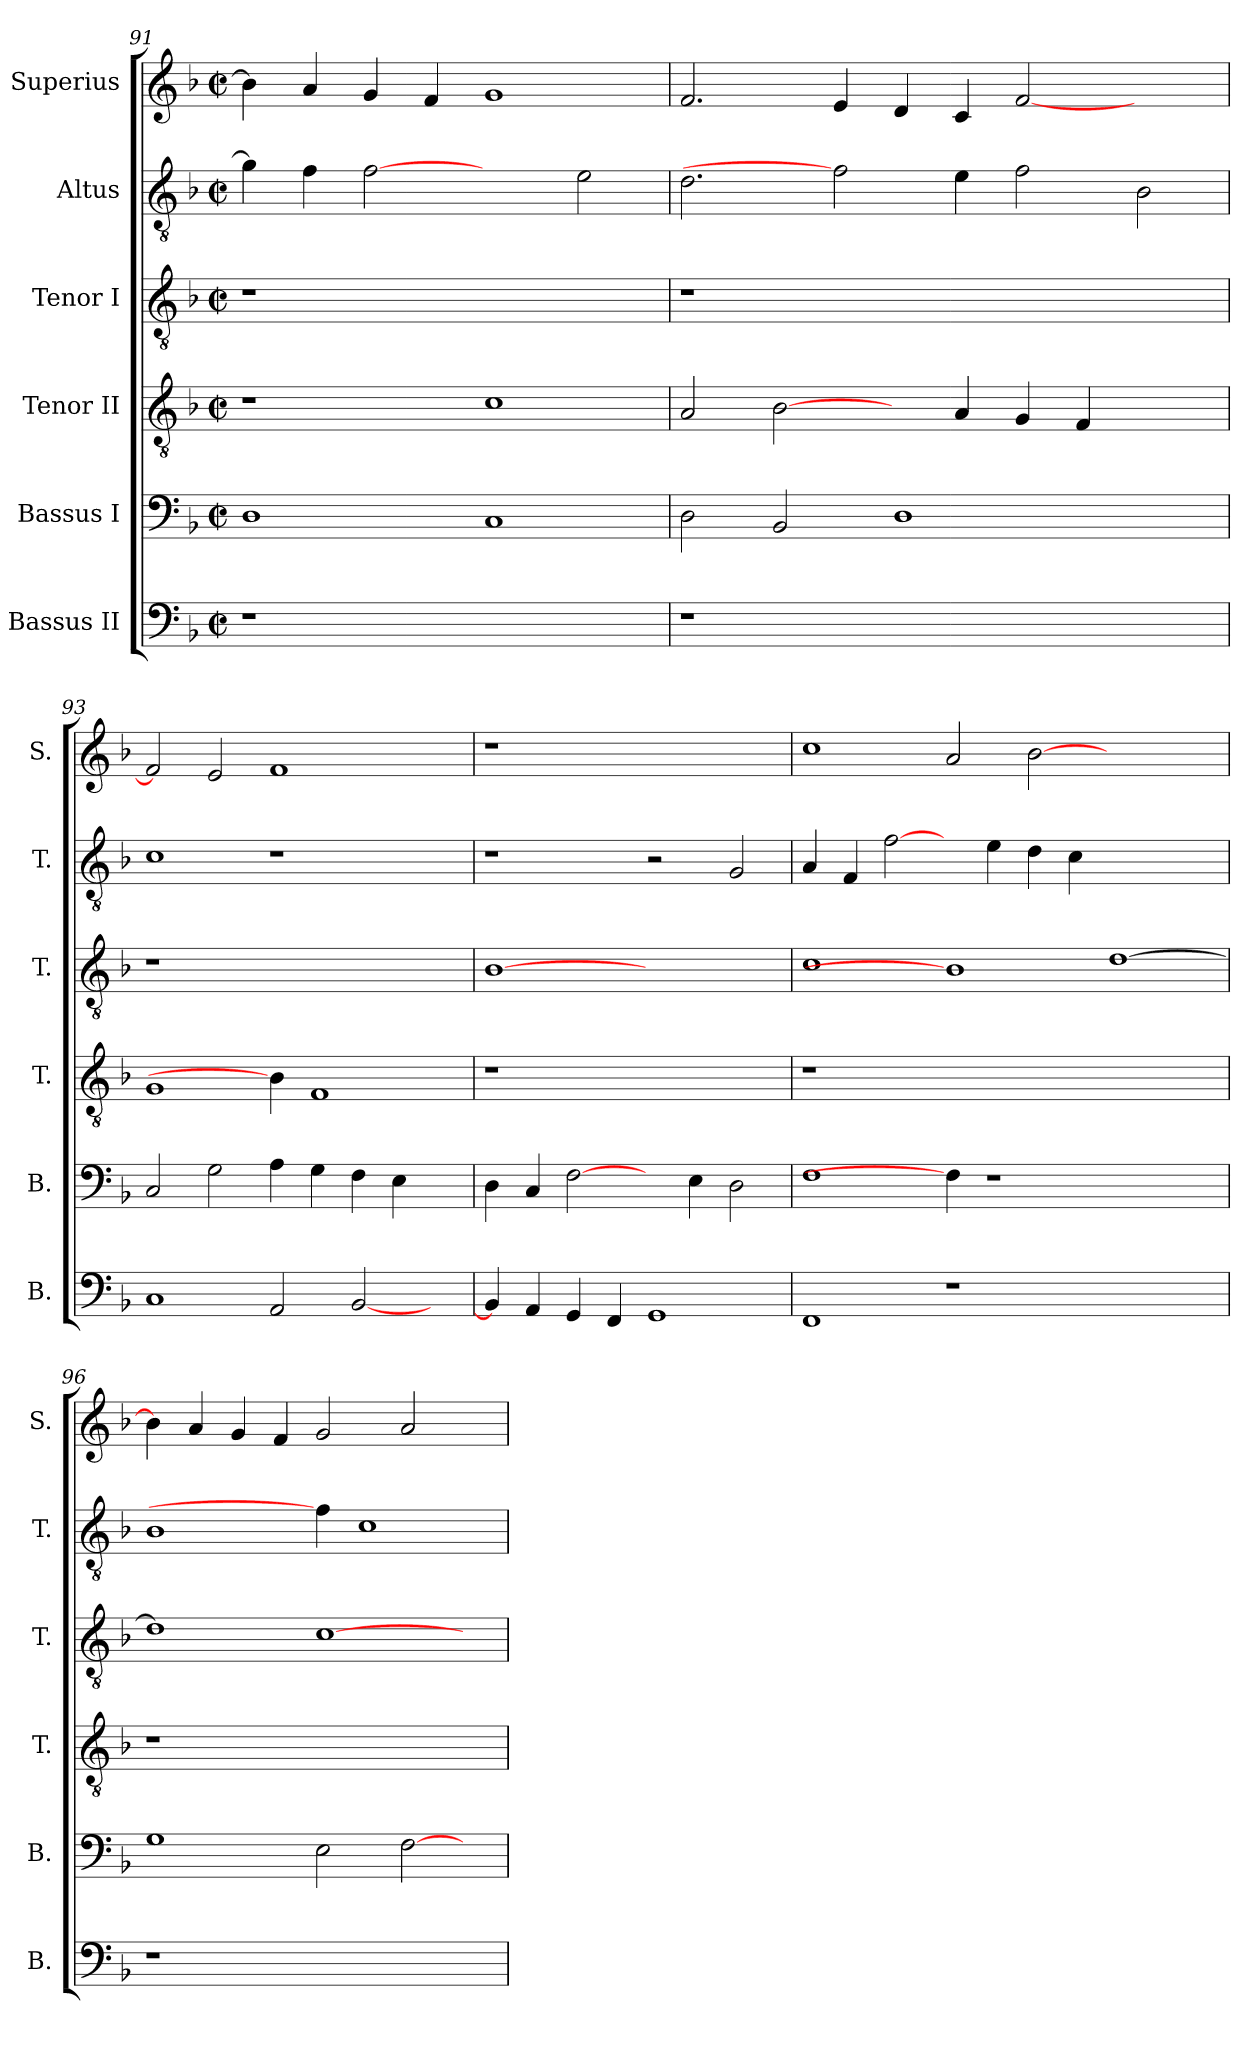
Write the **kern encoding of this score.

**kern	**kern	**kern	**kern	**kern	**kern
*part6	*part5	*part4	*part3	*part2	*part1
*staff6	*staff5	*staff4	*staff3	*staff2	*staff1
*I"Bassus II	*I"Bassus I	*I"Tenor II	*I"Tenor I	*I"Altus	*I"Superius
*I'B.	*I'B.	*I'T.	*I'T.	*I'T.	*I'S.
*clefF4	*clefF4	*clefGv2	*clefGv2	*clefGv2	*clefG2
*	*	*ITrd7c12	*ITrd7c12	*ITrd7c12	*
*k[b-]	*k[b-]	*k[b-]	*k[b-]	*k[b-]	*k[b-]
*F:	*F:	*F:	*F:	*F:	*F:
*M2/2	*M2/2	*M2/2	*M2/2	*M2/2	*M2/2
*met(c|)	*met(c|)	*met(c|)	*met(c|)	*met(c|)	*met(c|)
=91	=91	=91	=91	=91	=91
!LO:N:vis=1	!	!	!LO:N:vis=1	!	!
1r	1Di	1r	1r	4Gi\]	4b-i\]
.	.	.	.	4Fi\	4ai/
.	.	.	.	[2Fi	4gi/
.	.	.	.	.	4fi/
1ryy	1Ci	1Ci	1ryy	2ryy	1gi
.	.	.	.	2Ei\	.
=92	=92	=92	=92	=92	=92
!LO:N:vis=1	!	!	!LO:N:vis=1	!	!
1r	2Di\	2AAi/	1r	2.Di\	2.fi/
.	2BB-i/	[2BB-i\	.	.	.
.	.	.	.	2Fi]	4ei/
1.ryy	1Di	4ryy	1.ryy	.	4di/
.	.	4AAi/	.	4Ei\	4ci/
.	.	4GGi/	.	2Fi\	[<2fi/
.	.	4FFi/	.	.	.
.	2ryy	2ryy	.	2BB-i\	2ryy
!!LO:PB:g=z
=93	=93	=93	=93	=93	=93
!	!	!	!LO:N:vis=1	!	!
1Ci	2Ci/	1GGi	1r	1Ci	2fi/]
.	2Gi\	.	.	.	2ei/
2AAi/	4Ai\	4BB-i\]	1ryy	1r	1fi
.	4Gi\	1FFi	.	.	.
[<2BB-i/	4Fi\	.	.	.	.
.	4Ei\	.	.	.	.
4ryy	4ryy	.	4ryy	4ryy	4ryy
=94	=94	=94	=94	=94	=94
!	!	!LO:N:vis=1	!	!	!LO:N:vis=1
4BB-i/]	4Di\	1r	[1BB-i	1r	1r
4AAi/	4Ci/	.	.	.	.
4GGi/	[2Fi\	.	.	.	.
4FFi/	.	.	.	.	.
1GGi	4ryy	1ryy	1ryy	2r	1ryy
.	4Ei\	.	.	.	.
.	2Di\	.	.	2GGi/	.
=95	=95	=95	=95	=95	=95
!	!	!LO:N:vis=1	!	!	!
1FFi	1Fi	1r	1Ci	4AAi/	1cci
.	.	.	.	4FFi/	.
.	.	.	.	[2Fi\	.
1r	4Fi\]	0ryy	1BB-i]	4ryy	2ai/
.	1r	.	.	4Ei\	.
.	.	.	.	4Di\	[>2b-i\
.	.	.	.	4Ci\	.
1ryy	.	.	[>1Di	1ryy	1ryy
.	2.ryy	.	.	.	.
=96	=96	=96	=96	=96	=96
!LO:N:vis=1	!	!LO:N:vis=1	!	!	!
1r	1Gi	1r	1Di]	1BB-i	4b-i\]
.	.	.	.	.	4ai/
.	.	.	.	.	4gi/
.	.	.	.	.	4fi/
1ryy	2Ei\	1ryy	[>1Ci	4Fi\]	2gi/
.	.	.	.	1Ci	.
.	[>2Fi\	.	.	.	2ai/
4ryy	4ryy	4ryy	4ryy	.	4ryy
=	=	=	=	=	=
*-	*-	*-	*-	*-	*-
